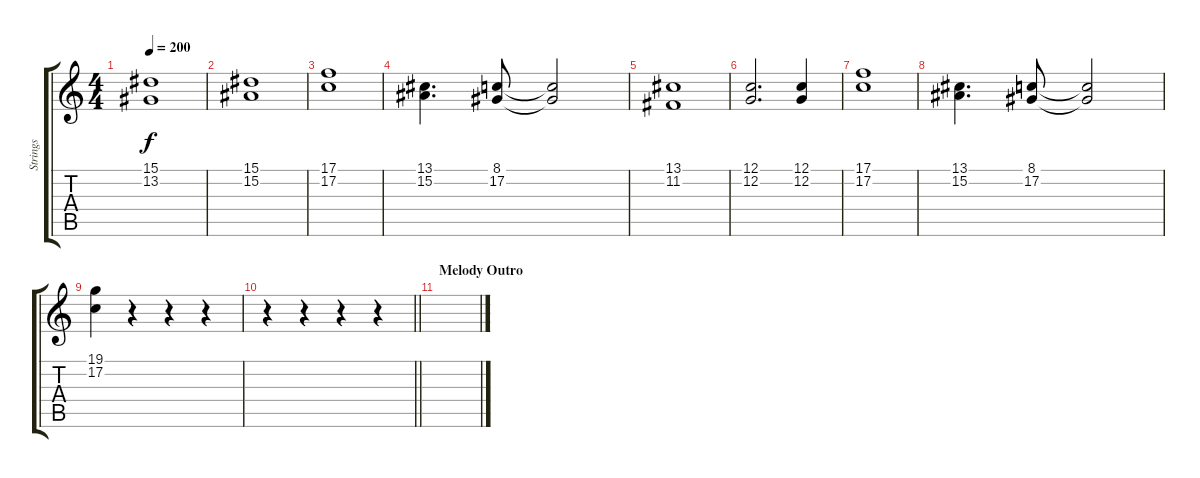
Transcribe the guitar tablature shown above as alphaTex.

\track ("Strings" "Strings") {instrument stringensemble1}
\staff {score tabs}
\tuning (C4 G3 Eb3 Bb2 F2 C2) {hide}
\ts (4 4)
\tempo 200
\clef g2
\ks c
(15.1 13.2).1{dy f} |
(15.1 15.2).1 |
(17.1 17.2).1 |
(13.1 15.2).4{d} (8.1 17.2).8 (8.1{t} 17.2{t}).2 |
(13.1 11.2).1 |
(12.1 12.2).2{d} (12.1 12.2).4 |
(17.1 17.2).1 |
(13.1 15.2).4{d} (8.1 17.2).8 (8.1{t} 17.2{t}).2 |
(19.1 17.2).4 r.4 r.4 r.4 |
\barLineRight lightlight
r.4 r.4 r.4 r.4 |
\section ("" "Melody Outro")
